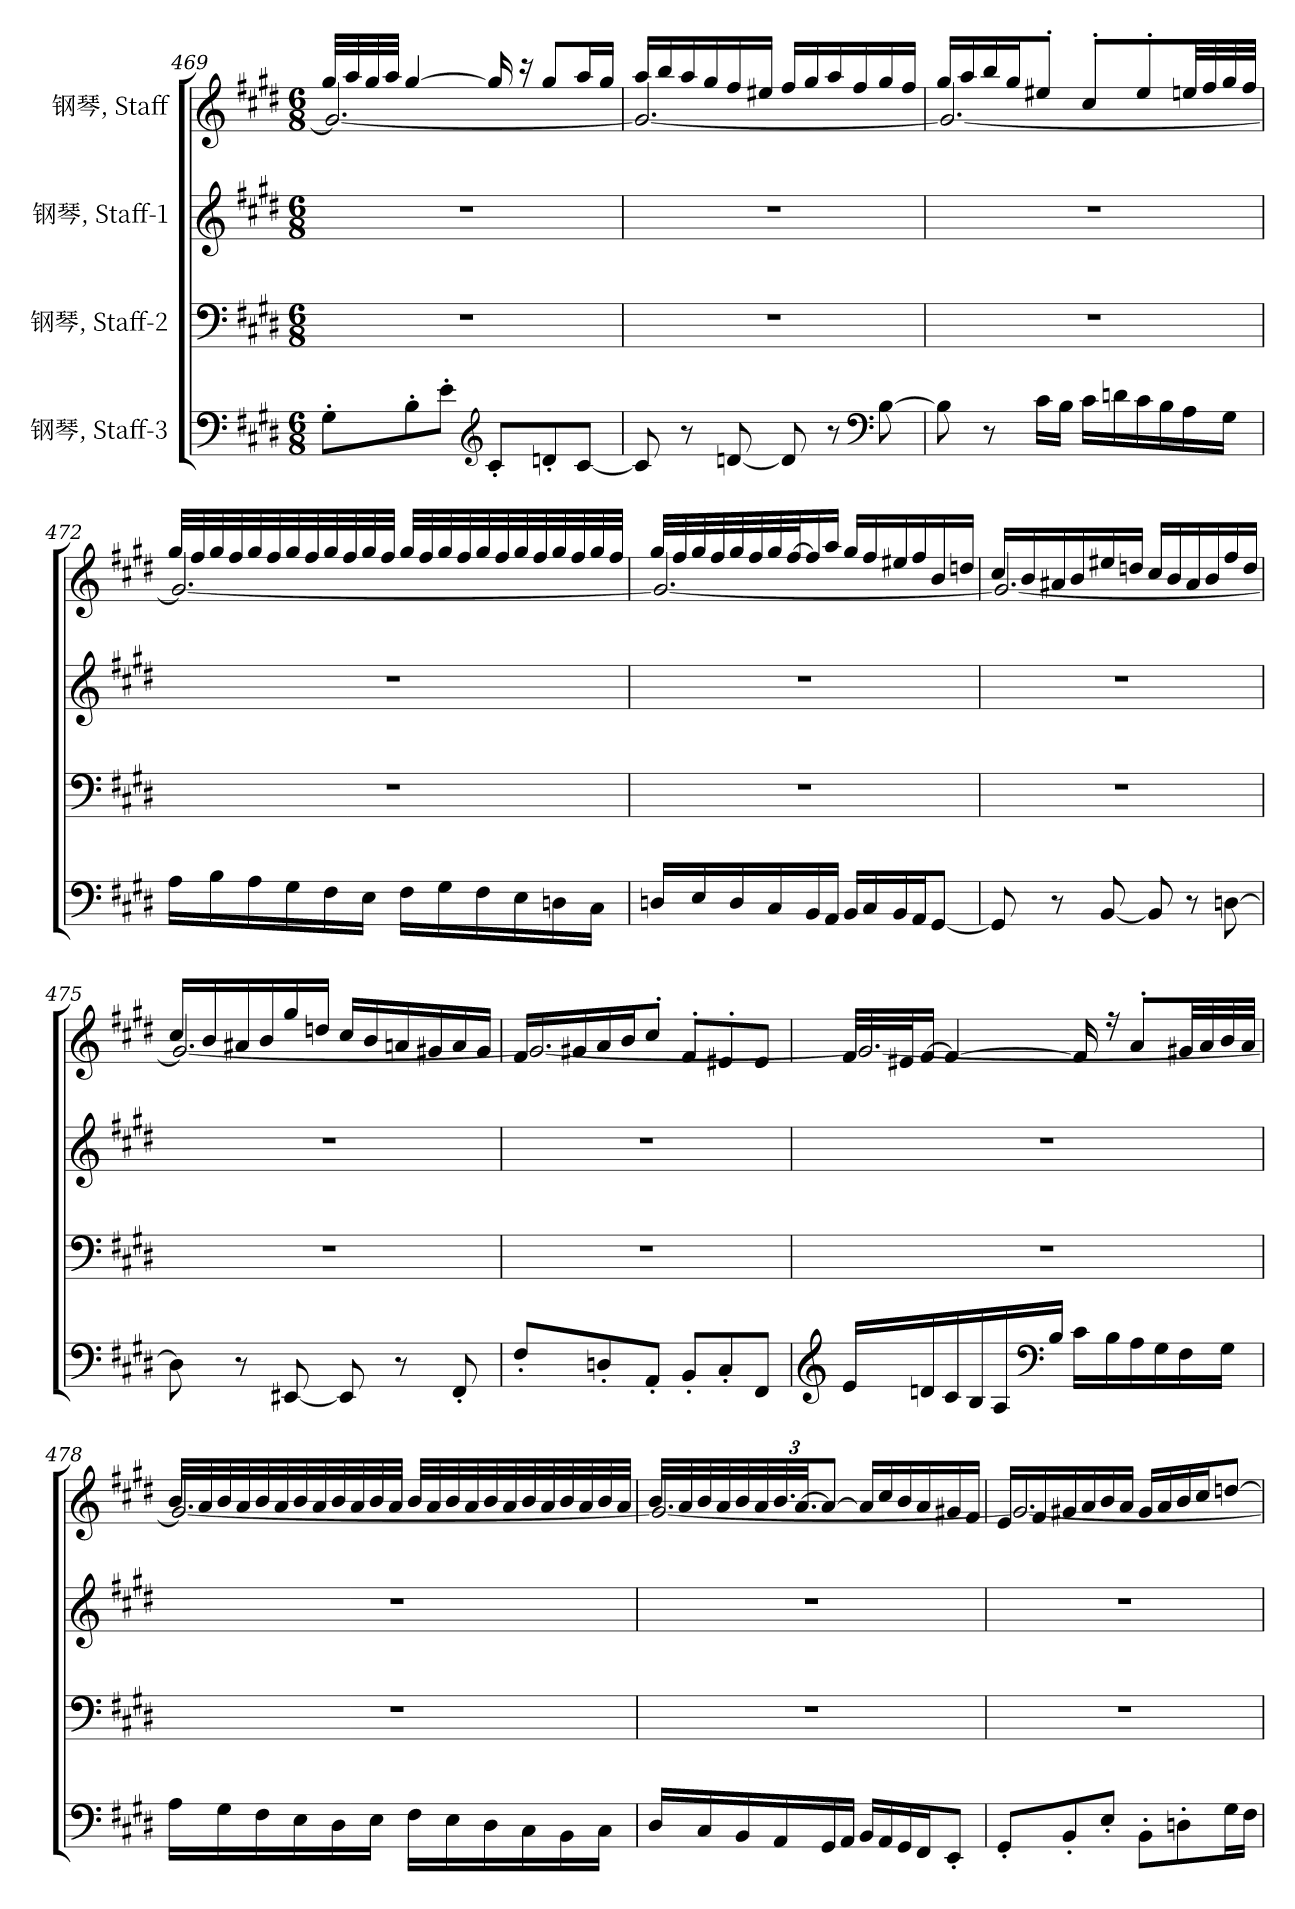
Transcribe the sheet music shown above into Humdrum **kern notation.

**kern	**kern	**kern	**kern
*part4	*part3	*part2	*part1
*staff4	*staff3	*staff2	*staff1
*I"钢琴, Staff-3	*I"钢琴, Staff-2	*I"钢琴, Staff-1	*I"钢琴, Staff
*clefF4	*clefF4	*clefG2	*clefG2
*k[f#c#g#d#]	*k[f#c#g#d#]	*k[f#c#g#d#]	*k[f#c#g#d#]
*M6/8	*M6/8	*M6/8	*M6/8
=469	=469	=469	=469
*	*	*	*^
8G#'\L	2.r	2.r	32gg#/LLL	2.g/_
.	.	.	32aa/	.
.	.	.	32gg#/	.
.	.	.	32aa/JJJ	.
8B'\	.	.	[4gg#/	.
8e'\J	.	.	.	.
*clefG2	*	*	*	*
8c#'/L	.	.	16gg#/]	.
.	.	.	16r	.
8dn'/	.	.	8gg#/L	.
[8c#/J	.	.	16aa/L	.
.	.	.	16gg#/JJ	.
!!LO:LB:g=z	!!
=470	=470	=470	=470	=470
8c#/]	2.r	2.r	16aa/LL	2.g/_
.	.	.	16bb/	.
8r	.	.	16aa/	.
.	.	.	16gg#/	.
[8dn/	.	.	16ff#/	.
.	.	.	16ee#X/JJ	.
8d/]	.	.	16ff#/LL	.
.	.	.	16gg#/	.
8r	.	.	16aa/	.
.	.	.	16ff#/	.
*clefF4	*	*	*	*
[8B\	.	.	16gg#/	.
.	.	.	16ff#/JJ	.
=471	=471	=471	=471	=471
8B\]	2.r	2.r	16gg#/LL	2.g/_
.	.	.	16aa/	.
8r	.	.	16bb/	.
.	.	.	16gg#/J	.
16c#\LL	.	.	8ee#X'/J	.
16B\JJ	.	.	.	.
16c#\LL	.	.	8cc#'/L	.
16dn\	.	.	.	.
16c#\	.	.	8ee#'/	.
16B\	.	.	.	.
16A\	.	.	32een/LL	.
.	.	.	32ff#/	.
16G#\JJ	.	.	32gg#/	.
.	.	.	32ff#/JJJ	.
!!LO:PB:g=z	!!
=472	=472	=472	=472	=472
16A\LL	2.r	2.r	32gg#/LLL	2.g/_
.	.	.	32ff#/	.
16B\	.	.	32gg#/	.
.	.	.	32ff#/	.
16A\	.	.	32gg#/	.
.	.	.	32ff#/	.
16G#\	.	.	32gg#/	.
.	.	.	32ff#/	.
16F#\	.	.	32gg#/	.
.	.	.	32ff#/	.
16E\JJ	.	.	32gg#/	.
.	.	.	32ff#/JJJ	.
16F#\LL	.	.	32gg#/LLL	.
.	.	.	32ff#/	.
16G#\	.	.	32gg#/	.
.	.	.	32ff#/	.
16F#\	.	.	32gg#/	.
.	.	.	32ff#/	.
16E\	.	.	32gg#/	.
.	.	.	32ff#/	.
16Dn\	.	.	32gg#/	.
.	.	.	32ff#/	.
16C#\JJ	.	.	32gg#/	.
.	.	.	32ff#/JJJ	.
=473	=473	=473	=473	=473
16Dn/LL	2.r	2.r	32gg#/LLL	2.g/_
.	.	.	32ff#/	.
16E/	.	.	32gg#/	.
.	.	.	32ff#/	.
16D/	.	.	32gg#/	.
.	.	.	32ff#/	.
16C#/	.	.	32gg#/	.
.	.	.	[32ff#/J	.
16BB/	.	.	16ff#/]	.
16AA/JJ	.	.	16aa/JJ	.
16BB/LL	.	.	16gg#/LL	.
16C#/	.	.	16ff#/	.
16BB/	.	.	16ee#X/	.
16AA/J	.	.	16ff#/	.
[8GG#/J	.	.	16b/	.
.	.	.	16ddn/JJ	.
!!LO:LB:g=z	!!
=474	=474	=474	=474	=474
8GG#/]	2.r	2.r	16cc#/LL	2.g/_
.	.	.	16b/	.
8r	.	.	16a#X/	.
.	.	.	16b/	.
[8BB/	.	.	16ee#X/	.
.	.	.	16ddn/JJ	.
8BB/]	.	.	16cc#/LL	.
.	.	.	16b/	.
8r	.	.	16a#/	.
.	.	.	16b/	.
[8Dn\	.	.	16ff#/	.
.	.	.	16dd/JJ	.
=475	=475	=475	=475	=475
8D\]	2.r	2.r	16cc#/LL	2.g/_
.	.	.	16b/	.
8r	.	.	16a#X/	.
.	.	.	16b/	.
[8EE#X/	.	.	16gg#/	.
.	.	.	16ddn/JJ	.
8EE#/]	.	.	16cc#/LL	.
.	.	.	16b/	.
8r	.	.	16an/	.
.	.	.	16g#X/	.
8FF#'/	.	.	16a/	.
.	.	.	16g#/JJ	.
=476	=476	=476	=476	=476
8F#'/L	2.r	2.r	16f#/LL	2.g/_
.	.	.	16g#X/	.
8Dn'/	.	.	16a/	.
.	.	.	16b/J	.
8AA'/J	.	.	8cc#'/J	.
8BB'/L	.	.	8f#'/L	.
8C#'/	.	.	8e#X'/	.
8FF#/J	.	.	8e#/J	.
!!LO:LB:g=z	!!
=477	=477	=477	=477	=477
*clefG2	*	*	*	*
16e/LL	2.r	2.r	32f#/LLL	2.g/_
.	.	.	32e#X/J	.
16dn/	.	.	[16f#/JJ	.
16c#/	.	.	4f#/_	.
16B/	.	.	.	.
16A/	.	.	.	.
*clefF4	*	*	*	*
16B/JJ	.	.	.	.
16c#\LL	.	.	16f#/]	.
16B\	.	.	16r	.
16A\	.	.	8a'/L	.
16G#\	.	.	.	.
16F#\	.	.	32g#X/LL	.
.	.	.	32a/	.
16G#\JJ	.	.	32b/	.
.	.	.	32a/JJJ	.
!!LO:PB:g=z	!!
=478	=478	=478	=478	=478
16A\LL	2.r	2.r	32b/LLL	2.g/_
.	.	.	32a/	.
16G#\	.	.	32b/	.
.	.	.	32a/	.
16F#\	.	.	32b/	.
.	.	.	32a/	.
16E\	.	.	32b/	.
.	.	.	32a/	.
16D#\	.	.	32b/	.
.	.	.	32a/	.
16E\JJ	.	.	32b/	.
.	.	.	32a/JJJ	.
16F#\LL	.	.	32b/LLL	.
.	.	.	32a/	.
16E\	.	.	32b/	.
.	.	.	32a/	.
16D#\	.	.	32b/	.
.	.	.	32a/	.
16C#\	.	.	32b/	.
.	.	.	32a/	.
16BB\	.	.	32b/	.
.	.	.	32a/	.
16C#\JJ	.	.	32b/	.
.	.	.	32a/JJJ	.
=479	=479	=479	=479	=479
16D#/LL	2.r	2.r	32b/LLL	2.g/_
.	.	.	32a/	.
16C#/	.	.	32b/	.
.	.	.	32a/	.
16BB/	.	.	32b/	.
.	.	.	32a/	.
*	*	*	*Xbrackettup	*
16AA/	.	.	48.b/	.
.	.	.	[48.a/JJ	.
16GG#/	.	.	8a/J_	.
16AA/JJ	.	.	.	.
16BB/LL	.	.	16a/LL]	.
16AA/	.	.	16cc#/	.
16GG#/	.	.	16b/	.
16FF#/J	.	.	16a/	.
8EE'/J	.	.	16g#X/	.
.	.	.	16f#/JJ	.
!!LO:LB:g=z	!!
=480	=480	=480	=480	=480
8GG#'/L	2.r	2.r	16e/LL	2.g/_
.	.	.	16f#/	.
8BB'/	.	.	16g#X/	.
.	.	.	16a/	.
8E'/J	.	.	16b/	.
.	.	.	16a/JJ	.
8BB'\L	.	.	16g#/LL	.
.	.	.	16a/	.
8Dn'\	.	.	16b/	.
.	.	.	16cc#/J	.
16G#\L	.	.	[8ddn/J	.
16F#\JJ	.	.	.	.
*	*	*	*v	*v
=	=	=	=
*-	*-	*-	*-
